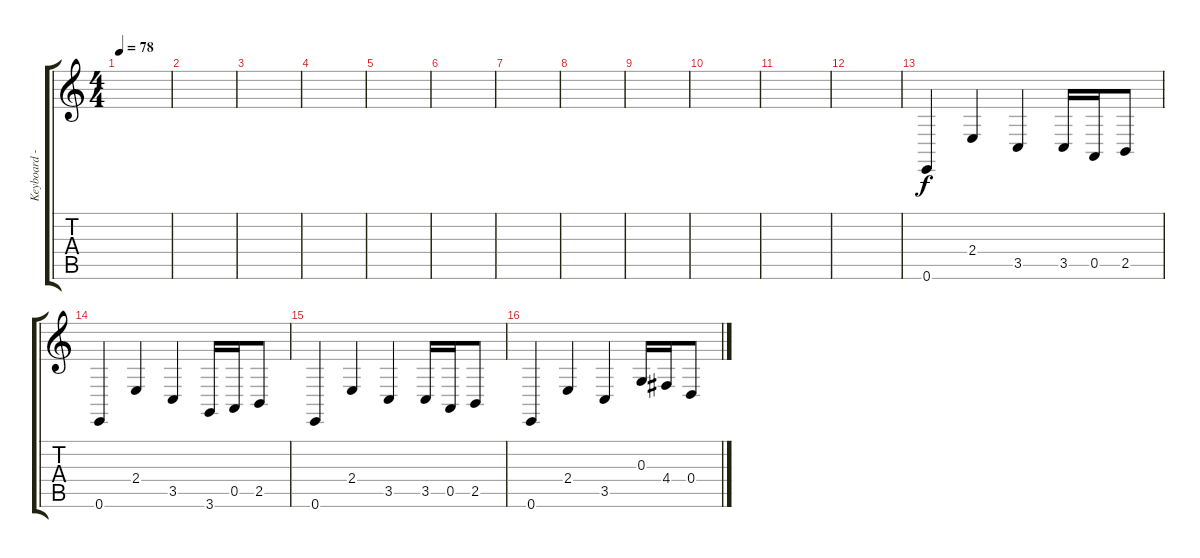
\track ("Keyboard - Sound1" "Keyboard -") {instrument pad7halo}
\staff {score tabs}
\tuning (E4 B3 G3 D3 A2 E2) {hide}
\ts (4 4)
\tempo 78
\clef g2
\ks c
|
|
|
|
|
|
|
|
|
|
|
|
0.6.4 2.4.4 3.5.4 3.5.16 0.5.16 2.5.8 |
0.6.4 2.4.4 3.5.4 3.6.16 0.5.16 2.5.8 |
0.6.4 2.4.4 3.5.4 3.5.16 0.5.16 2.5.8 |
0.6.4 2.4.4 3.5.4 0.3.16 4.4.16 0.4.8
